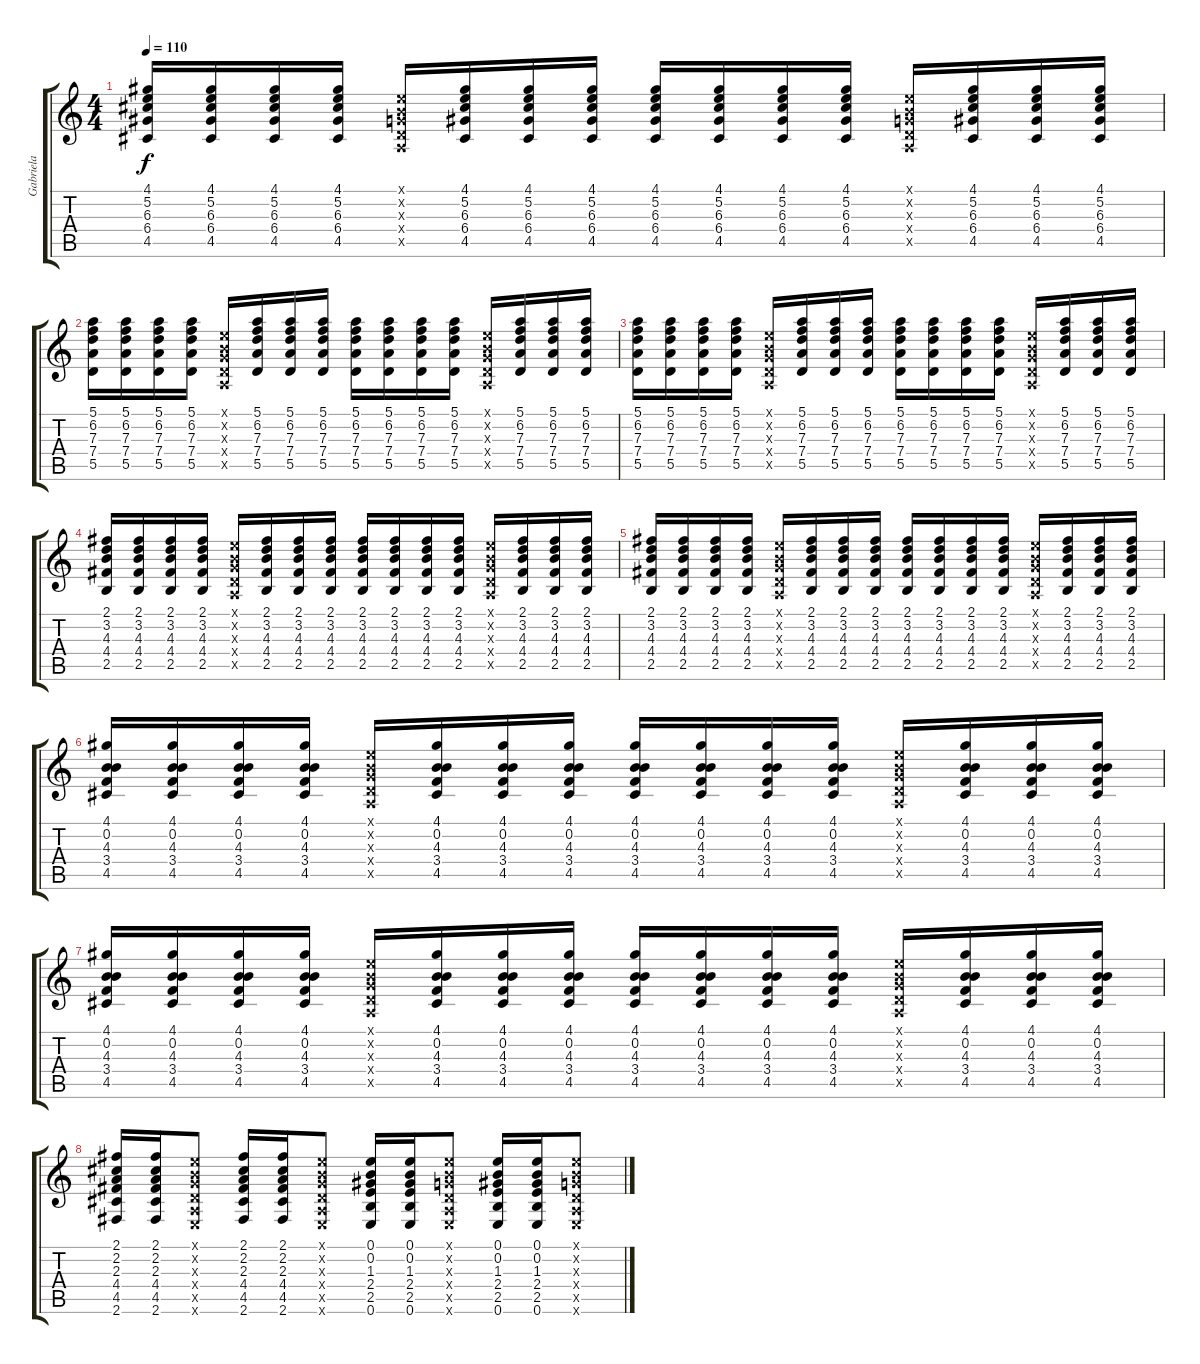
\track ("Gabriela" "Gabriela") {instrument acousticguitarsteel}
\staff {score tabs}
\tuning (E4 B3 G3 D3 A2 E2) {hide}
\ts (4 4)
\tempo 110
\clef g2
\ks c
(4.1 5.2 6.3 6.4 4.5).16{dy f} (4.1 5.2 6.3 6.4 4.5).16 (4.1 5.2 6.3 6.4 4.5).16 (4.1 5.2 6.3 6.4 4.5).16 (0.1{x} 0.2{x} 0.3{x} 0.4{x} 0.5{x}).16 (4.1 5.2 6.3 6.4 4.5).16 (4.1 5.2 6.3 6.4 4.5).16 (4.1 5.2 6.3 6.4 4.5).16 (4.1 5.2 6.3 6.4 4.5).16 (4.1 5.2 6.3 6.4 4.5).16 (4.1 5.2 6.3 6.4 4.5).16 (4.1 5.2 6.3 6.4 4.5).16 (0.1{x} 0.2{x} 0.3{x} 0.4{x} 0.5{x}).16 (4.1 5.2 6.3 6.4 4.5).16 (4.1 5.2 6.3 6.4 4.5).16 (4.1 5.2 6.3 6.4 4.5).16 |
(5.1 6.2 7.3 7.4 5.5).16 (5.1 6.2 7.3 7.4 5.5).16 (5.1 6.2 7.3 7.4 5.5).16 (5.1 6.2 7.3 7.4 5.5).16 (0.1{x} 0.2{x} 0.3{x} 0.4{x} 0.5{x}).16 (5.1 6.2 7.3 7.4 5.5).16 (5.1 6.2 7.3 7.4 5.5).16 (5.1 6.2 7.3 7.4 5.5).16 (5.1 6.2 7.3 7.4 5.5).16 (5.1 6.2 7.3 7.4 5.5).16 (5.1 6.2 7.3 7.4 5.5).16 (5.1 6.2 7.3 7.4 5.5).16 (0.1{x} 0.2{x} 0.3{x} 0.4{x} 0.5{x}).16 (5.1 6.2 7.3 7.4 5.5).16 (5.1 6.2 7.3 7.4 5.5).16 (5.1 6.2 7.3 7.4 5.5).16 |
(5.1 6.2 7.3 7.4 5.5).16 (5.1 6.2 7.3 7.4 5.5).16 (5.1 6.2 7.3 7.4 5.5).16 (5.1 6.2 7.3 7.4 5.5).16 (0.1{x} 0.2{x} 0.3{x} 0.4{x} 0.5{x}).16 (5.1 6.2 7.3 7.4 5.5).16 (5.1 6.2 7.3 7.4 5.5).16 (5.1 6.2 7.3 7.4 5.5).16 (5.1 6.2 7.3 7.4 5.5).16 (5.1 6.2 7.3 7.4 5.5).16 (5.1 6.2 7.3 7.4 5.5).16 (5.1 6.2 7.3 7.4 5.5).16 (0.1{x} 0.2{x} 0.3{x} 0.4{x} 0.5{x}).16 (5.1 6.2 7.3 7.4 5.5).16 (5.1 6.2 7.3 7.4 5.5).16 (5.1 6.2 7.3 7.4 5.5).16 |
(2.1 3.2 4.3 4.4 2.5).16 (2.1 3.2 4.3 4.4 2.5).16 (2.1 3.2 4.3 4.4 2.5).16 (2.1 3.2 4.3 4.4 2.5).16 (0.1{x} 0.2{x} 0.3{x} 0.4{x} 0.5{x}).16 (2.1 3.2 4.3 4.4 2.5).16 (2.1 3.2 4.3 4.4 2.5).16 (2.1 3.2 4.3 4.4 2.5).16 (2.1 3.2 4.3 4.4 2.5).16 (2.1 3.2 4.3 4.4 2.5).16 (2.1 3.2 4.3 4.4 2.5).16 (2.1 3.2 4.3 4.4 2.5).16 (0.1{x} 0.2{x} 0.3{x} 0.4{x} 0.5{x}).16 (2.1 3.2 4.3 4.4 2.5).16 (2.1 3.2 4.3 4.4 2.5).16 (2.1 3.2 4.3 4.4 2.5).16 |
(2.1 3.2 4.3 4.4 2.5).16 (2.1 3.2 4.3 4.4 2.5).16 (2.1 3.2 4.3 4.4 2.5).16 (2.1 3.2 4.3 4.4 2.5).16 (0.1{x} 0.2{x} 0.3{x} 0.4{x} 0.5{x}).16 (2.1 3.2 4.3 4.4 2.5).16 (2.1 3.2 4.3 4.4 2.5).16 (2.1 3.2 4.3 4.4 2.5).16 (2.1 3.2 4.3 4.4 2.5).16 (2.1 3.2 4.3 4.4 2.5).16 (2.1 3.2 4.3 4.4 2.5).16 (2.1 3.2 4.3 4.4 2.5).16 (0.1{x} 0.2{x} 0.3{x} 0.4{x} 0.5{x}).16 (2.1 3.2 4.3 4.4 2.5).16 (2.1 3.2 4.3 4.4 2.5).16 (2.1 3.2 4.3 4.4 2.5).16 |
(4.1 0.2 4.3 3.4 4.5).16 (4.1 0.2 4.3 3.4 4.5).16 (4.1 0.2 4.3 3.4 4.5).16 (4.1 0.2 4.3 3.4 4.5).16 (0.1{x} 0.2{x} 0.3{x} 0.4{x} 0.5{x}).16 (4.1 0.2 4.3 3.4 4.5).16 (4.1 0.2 4.3 3.4 4.5).16 (4.1 0.2 4.3 3.4 4.5).16 (4.1 0.2 4.3 3.4 4.5).16 (4.1 0.2 4.3 3.4 4.5).16 (4.1 0.2 4.3 3.4 4.5).16 (4.1 0.2 4.3 3.4 4.5).16 (0.1{x} 0.2{x} 0.3{x} 0.4{x} 0.5{x}).16 (4.1 0.2 4.3 3.4 4.5).16 (4.1 0.2 4.3 3.4 4.5).16 (4.1 0.2 4.3 3.4 4.5).16 |
(4.1 0.2 4.3 3.4 4.5).16 (4.1 0.2 4.3 3.4 4.5).16 (4.1 0.2 4.3 3.4 4.5).16 (4.1 0.2 4.3 3.4 4.5).16 (0.1{x} 0.2{x} 0.3{x} 0.4{x} 0.5{x}).16 (4.1 0.2 4.3 3.4 4.5).16 (4.1 0.2 4.3 3.4 4.5).16 (4.1 0.2 4.3 3.4 4.5).16 (4.1 0.2 4.3 3.4 4.5).16 (4.1 0.2 4.3 3.4 4.5).16 (4.1 0.2 4.3 3.4 4.5).16 (4.1 0.2 4.3 3.4 4.5).16 (0.1{x} 0.2{x} 0.3{x} 0.4{x} 0.5{x}).16 (4.1 0.2 4.3 3.4 4.5).16 (4.1 0.2 4.3 3.4 4.5).16 (4.1 0.2 4.3 3.4 4.5).16 |
(2.1 2.2 2.3 4.4 4.5 2.6).16 (2.1 2.2 2.3 4.4 4.5 2.6).16 (0.1{x} 0.2{x} 0.3{x} 0.4{x} 0.5{x} 0.6{x}).8 (2.1 2.2 2.3 4.4 4.5 2.6).16 (2.1 2.2 2.3 4.4 4.5 2.6).16 (0.1{x} 0.2{x} 0.3{x} 0.4{x} 0.5{x} 0.6{x}).8 (0.1 0.2 1.3 2.4 2.5 0.6).16 (0.1 0.2 1.3 2.4 2.5 0.6).16 (0.1{x} 0.2{x} 0.3{x} 0.4{x} 0.5{x} 0.6{x}).8 (0.1 0.2 1.3 2.4 2.5 0.6).16 (0.1 0.2 1.3 2.4 2.5 0.6).16 (0.1{x} 0.2{x} 0.3{x} 0.4{x} 0.5{x} 0.6{x}).8
